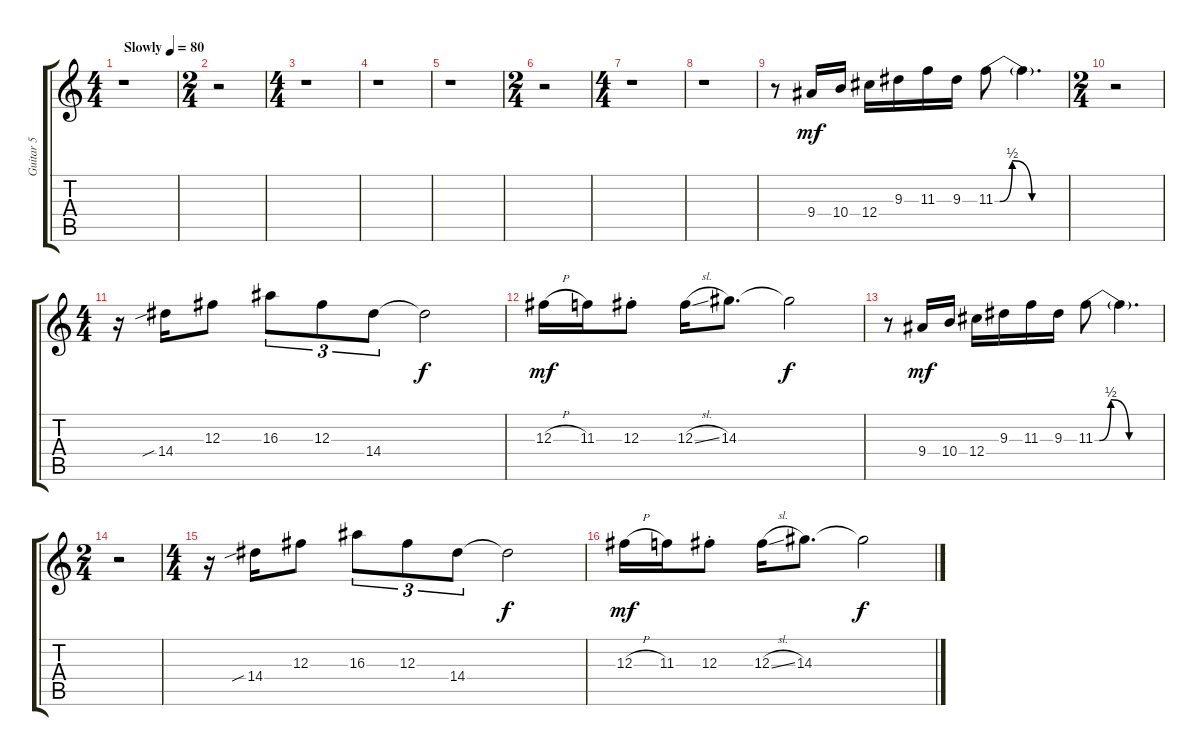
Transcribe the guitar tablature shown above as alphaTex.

\track ("Guitar 5" "Guitar 5") {instrument electricguitarclean}
\staff {score tabs}
\tuning (Eb4 Bb3 Gb3 Db3 Ab2 Eb2) {hide}
\ts (4 4)
\tempo (80 "Slowly")
\clef g2
\ks c
r.1{dy mf instrument electricguitarclean} |
\ts (2 4)
r.2 |
\ts (4 4)
r.1 |
r.1 |
r.1 |
\ts (2 4)
r.2 |
\ts (4 4)
r.1 |
r.1 |
r.8 9.4.16 10.4.16 12.4.16 9.3.16 11.3.16 9.3.16 11.3{be (custom 0 0 4 0 14 2 30 0 60 0)}.8 11.3{t}.4{d} |
\ts (2 4)
r.2 |
\ts (4 4)
r.16 14.4{sib}.16 12.3.8 16.3.8{tu (3 2)} 12.3.8{tu (3 2)} 14.4.8{tu (3 2)} 14.4{t}.2{dy f} |
12.3{h}.16{dy mf} 11.3.16 12.3{st}.8 12.3{sl}.16 14.3.8{d} 14.3{t}.2{dy f} |
r.8 9.4.16{dy mf} 10.4.16 12.4.16 9.3.16 11.3.16 9.3.16 11.3{be (custom 0 0 4 0 14 2 30 0 60 0)}.8 11.3{t}.4{d} |
\ts (2 4)
r.2 |
\ts (4 4)
r.16 14.4{sib}.16 12.3.8 16.3.8{tu (3 2)} 12.3.8{tu (3 2)} 14.4.8{tu (3 2)} 14.4{t}.2{dy f} |
12.3{h}.16{dy mf} 11.3.16 12.3{st}.8 12.3{sl}.16 14.3.8{d} 14.3{t}.2{dy f}
